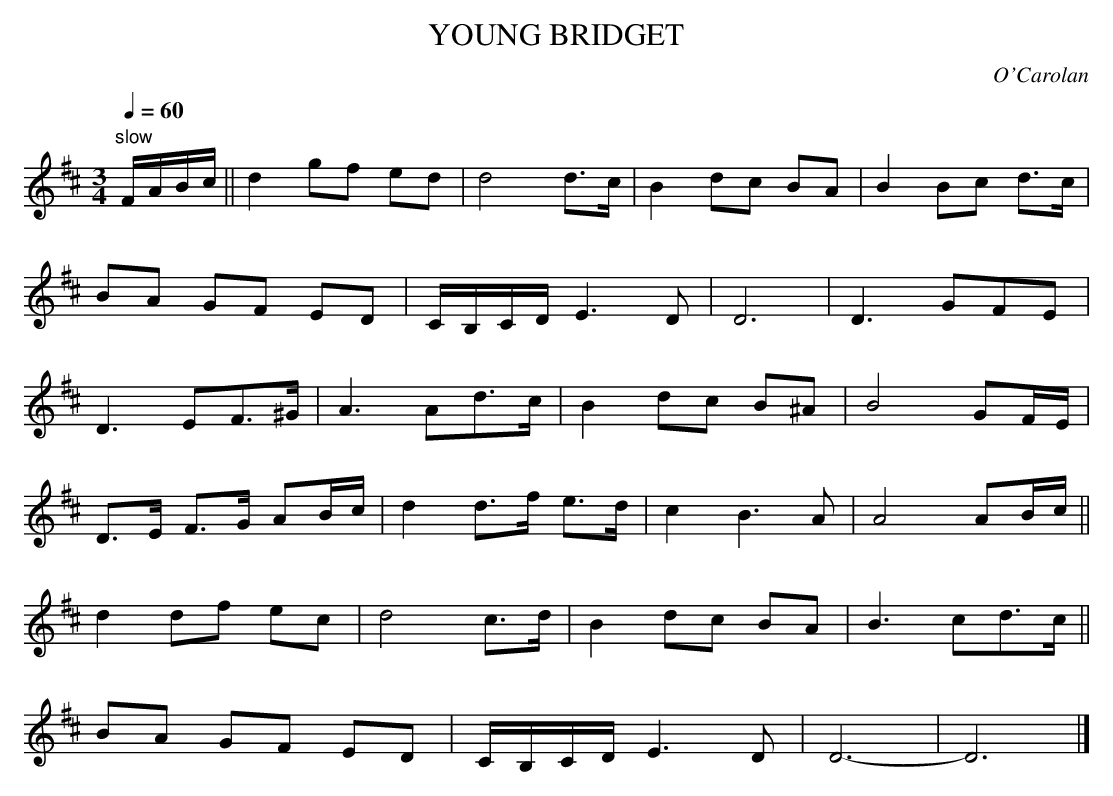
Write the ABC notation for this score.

X:1
T:YOUNG BRIDGET
C:O'Carolan
Q:1/4=60
M:3/4
L:1/8
K:D % source key G
"slow"
F/2A/2B/2c/2||d2 gf ed|d4 d>c|B2 dc BA|B2Bc d>c|
BA GF ED|C/2B,/2C/2D/2 E3D|D6|D3 GFE|
D3 EF>^G|A3 Ad>c|B2 dc B^A|B4 GF/2E/2|
D>E F>G AB/2c/2|d2 d>f e>d|c2 B3A|A4 AB/2c/2||
d2 df ec|d4 c>d|B2 dc BA|B3 cd>c||
BA GF ED|C/2B,/2C/2D/2 E3D|D6-|D6|]
